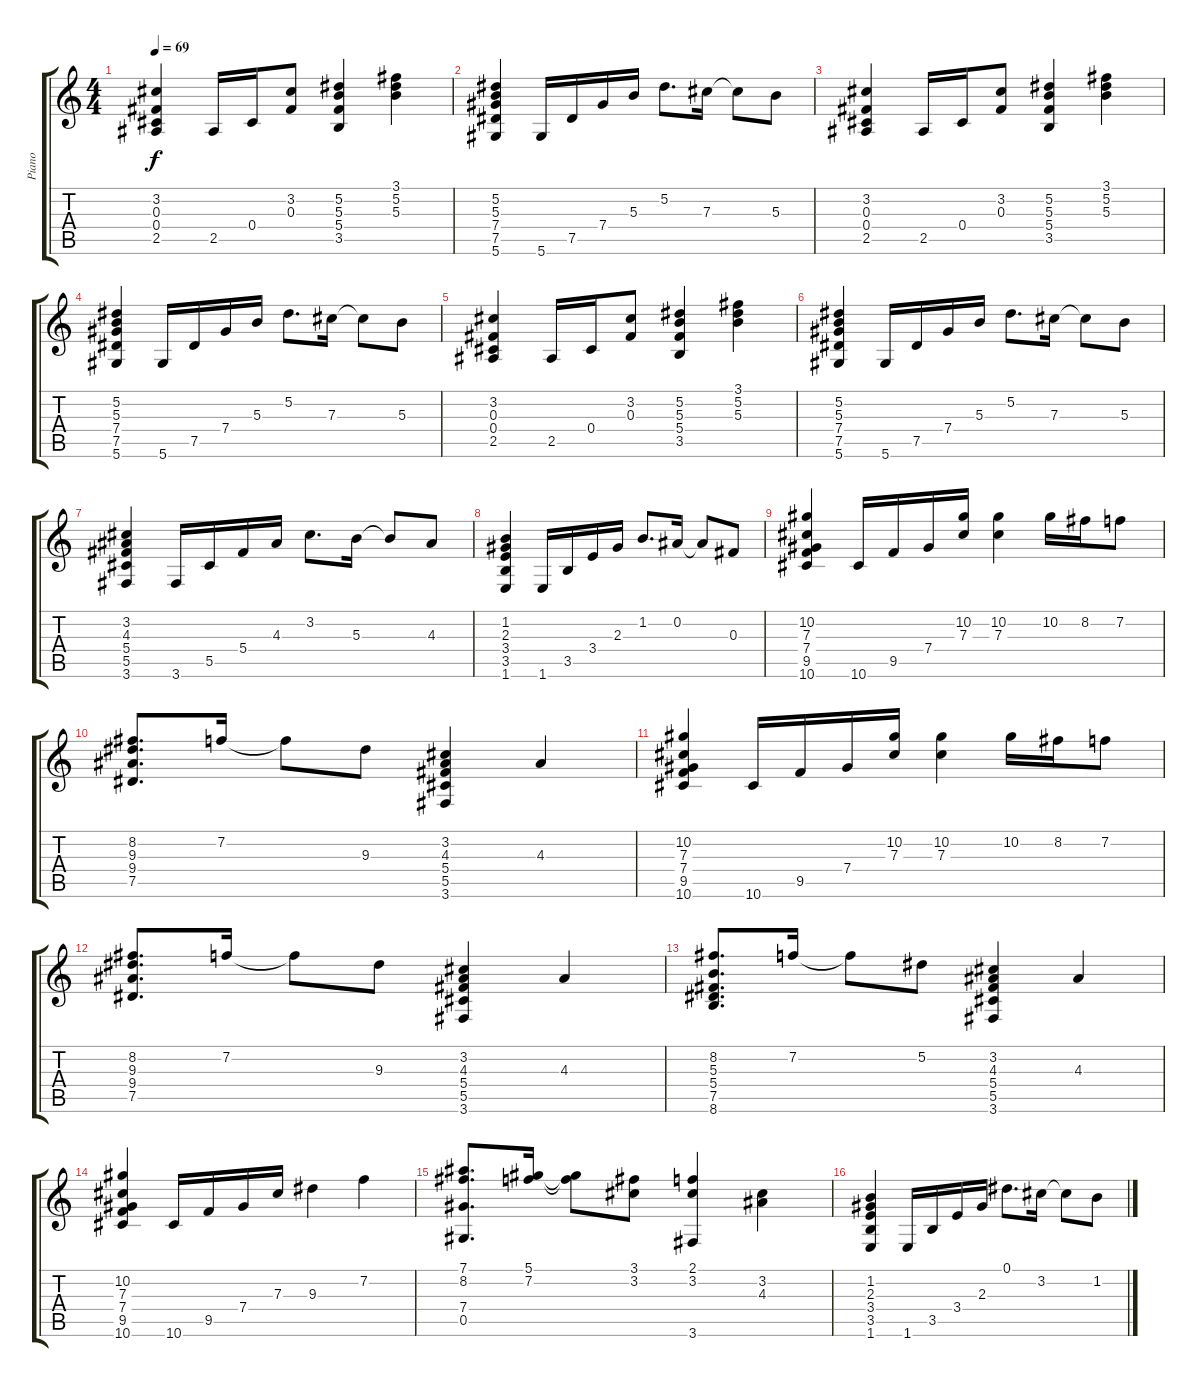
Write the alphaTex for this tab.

\track ("Piano" "Piano") {instrument electricguitarclean}
\staff {score tabs}
\tuning (Eb4 Bb3 Gb3 Db3 Ab2 Eb2) {hide}
\ts (4 4)
\tempo 69
\clef g2
\ks c
(3.2 0.3 0.4 2.5).4{dy f} 2.5.16 0.4.16 (3.2 0.3).8 (5.2 5.3 5.4 3.5).4 (3.1 5.2 5.3).4 |
(5.2 5.3 7.4 7.5 5.6).4 5.6.16 7.5.16 7.4.16 5.3.16 5.2.8{d} 7.3.16 7.3{t}.8 5.3.8 |
(3.2 0.3 0.4 2.5).4 2.5.16 0.4.16 (3.2 0.3).8 (5.2 5.3 5.4 3.5).4 (3.1 5.2 5.3).4 |
(5.2 5.3 7.4 7.5 5.6).4 5.6.16 7.5.16 7.4.16 5.3.16 5.2.8{d} 7.3.16 7.3{t}.8 5.3.8 |
(3.2 0.3 0.4 2.5).4 2.5.16 0.4.16 (3.2 0.3).8 (5.2 5.3 5.4 3.5).4 (3.1 5.2 5.3).4 |
(5.2 5.3 7.4 7.5 5.6).4 5.6.16 7.5.16 7.4.16 5.3.16 5.2.8{d} 7.3.16 7.3{t}.8 5.3.8 |
(3.2 4.3 5.4 5.5 3.6).4 3.6.16 5.5.16 5.4.16 4.3.16 3.2.8{d} 5.3.16 5.3{t}.8 4.3.8 |
(1.2 2.3 3.4 3.5 1.6).4 1.6.16 3.5.16 3.4.16 2.3.16 1.2.8{d} 0.2.16 0.2{t}.8 0.3.8 |
(10.2 7.3 7.4 9.5 10.6).4 10.6.16 9.5.16 7.4.16 (10.2 7.3).16 (10.2 7.3).4 10.2.16 8.2.16 7.2.8 |
(8.2 9.3 9.4 7.5).8{d} 7.2.16 7.2{t}.8 9.3.8 (3.2 4.3 5.4 5.5 3.6).4 4.3.4 |
(10.2 7.3 7.4 9.5 10.6).4 10.6.16 9.5.16 7.4.16 (10.2 7.3).16 (10.2 7.3).4 10.2.16 8.2.16 7.2.8 |
(8.2 9.3 9.4 7.5).8{d} 7.2.16 7.2{t}.8 9.3.8 (3.2 4.3 5.4 5.5 3.6).4 4.3.4 |
(8.2 5.3 5.4 7.5 8.6).8{d} 7.2.16 7.2{t}.8 5.2.8 (3.2 4.3 5.4 5.5 3.6).4 4.3.4 |
(10.2 7.3 7.4 9.5 10.6).4 10.6.16 9.5.16 7.4.16 7.3.16 9.3.4 7.2.4 |
(7.1 8.2 7.4 0.5).8{d} (5.1 7.2).16 (5.1{t} 7.2{t}).8 (3.1 3.2).8 (2.1 3.2 3.6).4 (3.2 4.3).4 |
(1.2 2.3 3.4 3.5 1.6).4 1.6.16 3.5.16 3.4.16 2.3.16 0.1.8{d} 3.2.16 3.2{t}.8 1.2.8
